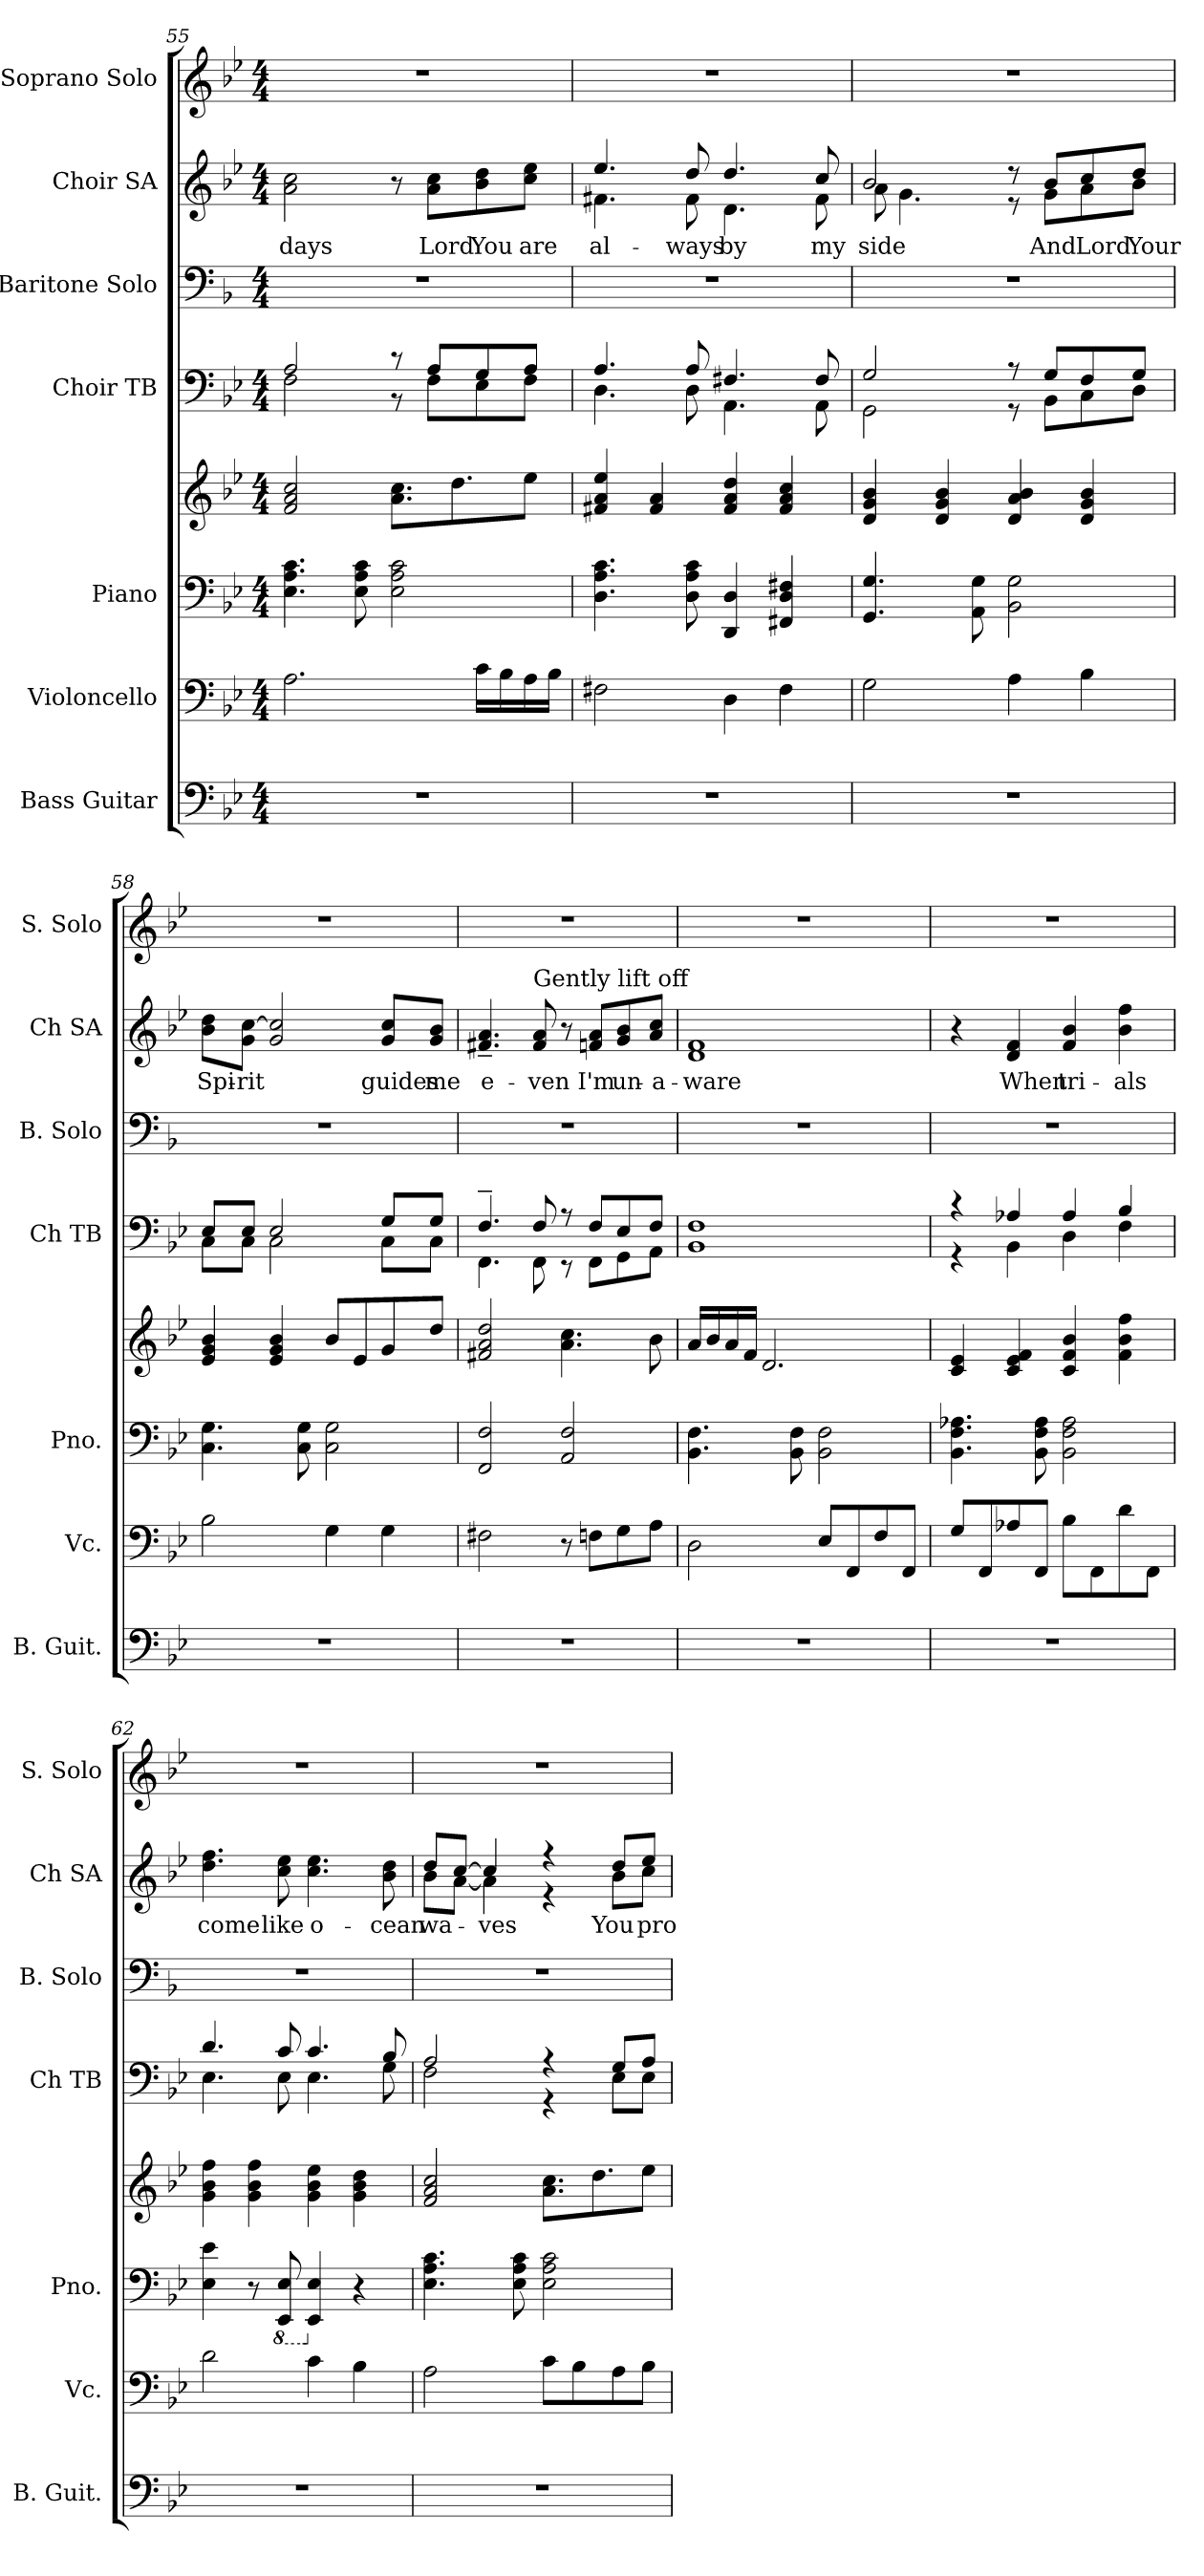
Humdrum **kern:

**kern	**kern	**kern	**kern	**kern	**kern	**kern	**text	**kern
*part7	*part6	*part5	*part5	*part4	*part3	*part2	*part2	*part1
*staff8	*staff7	*staff6	*staff5	*staff4	*staff3	*staff2	*staff2	*staff1
*I"Bass Guitar	*I"Violoncello	*I"Piano	*	*I"Choir TB	*I"Baritone Solo	*I"Choir SA	*	*I"Soprano Solo
*I'B. Guit.	*I'Vc.	*I'Pno.	*	*I'Ch TB	*I'B. Solo	*I'Ch SA	*	*I'S. Solo
*clefF4	*clefF4	*clefF4	*clefG2	*clefF4	*clefF4	*clefG2	*	*clefG2
*ITrd7c12	*	*	*	*	*ITrd4c7	*	*	*
*k[b-e-]	*k[b-e-]	*k[b-e-]	*k[b-e-]	*k[b-e-]	*k[b-e-]	*k[b-e-]	*	*k[b-e-]
*M4/4	*M4/4	*M4/4	*M4/4	*M4/4	*M4/4	*M4/4	*	*M4/4
=55	=55	=55	=55	=55	=55	=55	=55	=55
*	*	*	*	*^	*	*	*	*
!	!	!	!	!	!	!	!	!LO:LY:b	!
1r	2.A\	4.E-\ 4.A\ 4.c\	2f/ 2a/ 2cc/	2A/	2F\	1r	2a\ 2cc\	days	1r
.	.	8E-\ 8A\ 8c\	.	.	.	.	.	.	.
.	.	2E-\ 2A\ 2c\	8.a\ 8.cc\L	8r	8r	.	8r	.	.
!	!	!	!	!	!	!	!	!LO:LY:b	!
.	.	.	.	8A/L	8F\L	.	8a\ 8cc\L	Lord	.
.	.	.	8.dd\	.	.	.	.	.	.
!	!	!	!	!	!	!	!	!LO:LY:b	!
.	16c\LL	.	.	8G/	8E-\	.	8b-\ 8dd\	You	.
.	16B-\	.	.	.	.	.	.	.	.
!	!	!	!	!	!	!	!	!LO:LY:b	!
.	16A\	.	8ee-\J	8A/J	8F\J	.	8cc\ 8ee-\J	are	.
.	16B-\JJ	.	.	.	.	.	.	.	.
=56	=56	=56	=56	=56	=56	=56	=56	=56	=56
!	!	!	!	!	!	!	!	!LO:LY:b	!
*	*	*	*	*	*	*	*^	*	*
1r	2F#X\	4.D\ 4.A\ 4.c\	4f#X/ 4a/ 4ee-/	4.A/	4.D\	1r	4.ee-/	4.f#X\	al-	1r
.	.	.	4f#/ 4a/	.	.	.	.	.	.	.
!	!	!	!	!	!	!	!	!	!LO:LY:b	!
.	.	8D\ 8A\ 8c\	.	8A/	8D\	.	8dd/	8f#\	-ways	.
!	!	!	!	!	!	!	!	!	!LO:LY:b	!
.	4D\	4DD/ 4D/	4f#/ 4a/ 4dd/	4.F#X/	4.AA\	.	4.dd/	4.d\	by	.
.	4F#\	4FF#X/ 4D/ 4F#X/	4f#/ 4a/ 4cc/	.	.	.	.	.	.	.
!	!	!	!	!	!	!	!	!	!LO:LY:b	!
.	.	.	.	8F#/	8AA\	.	8cc/	8f#\	my	.
!!LO:LB:g=z
=57	=57	=57	=57	=57	=57	=57	=57	=57	=57	=57
!	!	!	!	!	!	!	!	!	!LO:LY:b	!
1r	2G\	4.GG/ 4.G/	4d/ 4g/ 4b-/	2G/	2GG\	1r	2b-/	8a\	side	1r
.	.	.	.	.	.	.	.	4.g\	.	.
.	.	.	4d/ 4g/ 4b-/	.	.	.	.	.	.	.
.	.	8AA\ 8G\	.	.	.	.	.	.	.	.
.	4A\	2BB-\ 2G\	4d/ 4a/ 4b-/	8r	8r	.	8r	8r	.	.
!	!	!	!	!	!	!	!	!	!LO:LY:b	!
.	.	.	.	8G/L	8BB-\L	.	8b-/L	8g\L	And	.
!	!	!	!	!	!	!	!	!	!LO:LY:b	!
.	4B-\	.	4d/ 4g/ 4b-/	8F/	8C\	.	8cc/	8a\	Lord	.
!	!	!	!	!	!	!	!	!	!LO:LY:b	!
.	.	.	.	8G/J	8D\J	.	8dd/J	8b-\J	Your	.
=58	=58	=58	=58	=58	=58	=58	=58	=58	=58	=58
!	!	!	!	!	!	!	!	!	!LO:LY:b	!
*	*	*	*	*	*	*	*v	*v	*	*
1r	2B-\	4.C\ 4.G\	4e-/ 4g/ 4b-/	8E-/L	8C\L	1r	8b-\ 8dd\L	Spi-	1r
!	!	!	!	!	!	!	!	!LO:LY:b	!
.	.	.	.	8E-/J	8C\J	.	8g\ [8cc\J	-rit	.
.	.	.	4e-/ 4g/ 4b-/	2E-/	2C\	.	2g/ 2cc/]	.	.
.	.	8C\ 8G\	.	.	.	.	.	.	.
.	4G\	2C\ 2G\	8b-/L	.	.	.	.	.	.
.	.	.	8e-/	.	.	.	.	.	.
!	!	!	!	!	!	!	!	!LO:LY:b	!
.	4G\	.	8g/	8G/L	8C\L	.	8g/ 8cc/L	guides	.
!	!	!	!	!	!	!	!	!LO:LY:b	!
.	.	.	8dd/J	8G/J	8C\J	.	8g/ 8b-/J	me	.
=59	=59	=59	=59	=59	=59	=59	=59	=59	=59
!	!	!	!	!	!	!	!	!LO:LY:b	!
1r	2F#X\	2FF/ 2F/	2f#X/ 2a/ 2dd/	4.F~/	4.FF\	1r	4.f#X/~ 4.a/~	e-	1r
!	!	!	!	!	!	!	!LO:TX:a:t=Gently lift off	!	!
!	!	!	!	!	!	!	!	!LO:LY:b	!
.	.	.	.	8F/	8FF\	.	8f#/ 8a/	-ven	.
.	8r	2AA/ 2F/	4.a\ 4.cc\	8r	8r	.	8r	.	.
!	!	!	!	!	!	!	!	!LO:LY:b	!
.	8Fn\L	.	.	8F/L	8FF\L	.	8fn/ 8a/L	I'm	.
!	!	!	!	!	!	!	!	!LO:LY:b	!
.	8G\	.	.	8E-/	8GG\	.	8g/ 8b-/	un-	.
!	!	!	!	!	!	!	!	!LO:LY:b	!
.	8A\J	.	8b-\	8F/J	8AA\J	.	8a/ 8cc/J	-a-	.
=60	=60	=60	=60	=60	=60	=60	=60	=60	=60
!	!	!	!	!	!	!	!	!LO:LY:b	!
*	*	*	*	*v	*v	*	*	*	*
1r	2D\	4.BB-\ 4.F\	16a/LL	1BB- 1F	1r	1d 1f	-ware	1r
.	.	.	16b-/	.	.	.	.	.
.	.	.	16a/	.	.	.	.	.
.	.	.	16f/JJ	.	.	.	.	.
.	.	.	2.d/	.	.	.	.	.
.	.	8BB-\ 8F\	.	.	.	.	.	.
.	8E-/L	2BB-\ 2F\	.	.	.	.	.	.
.	8FF/	.	.	.	.	.	.	.
.	8F/	.	.	.	.	.	.	.
.	8FF/J	.	.	.	.	.	.	.
!!LO:LB:g=z
=61	=61	=61	=61	=61	=61	=61	=61	=61
*	*	*	*	*^	*	*	*	*
1r	8G/L	4.BB-\ 4.F\ 4.A-X\	4c/ 4e-/	4r	4r	1r	4r	.	1r
.	8FF/	.	.	.	.	.	.	.	.
!	!	!	!	!	!	!	!	!LO:LY:b	!
.	8A-X/	.	4c/ 4e-/ 4f/	4A-X/	4BB-\	.	4d/ 4f/	When	.
.	8FF/J	8BB-\ 8F\ 8A-\	.	.	.	.	.	.	.
!	!	!	!	!	!	!	!	!LO:LY:b	!
.	8B-\L	2BB-\ 2F\ 2A-\	4c/ 4f/ 4b-/	4A-/	4D\	.	4f/ 4b-/	tri-	.
.	8FF\	.	.	.	.	.	.	.	.
!	!	!	!	!	!	!	!	!LO:LY:b	!
.	8d\	.	4f\ 4b-\ 4ff\	4B-/	4F\	.	4b-\ 4ff\	-als	.
.	8FF\J	.	.	.	.	.	.	.	.
=62	=62	=62	=62	=62	=62	=62	=62	=62	=62
!	!	!	!	!	!	!	!	!LO:LY:b	!
1r	2d\	4E-\ 4e-\	4g\ 4b-\ 4ff\	4.d/	4.E-\	1r	4.dd\ 4.ff\	come	1r
.	.	8r	4g\ 4b-\ 4ff\	.	.	.	.	.	.
*	*	*8ba	*	*	*	*	*	*	*
!	!	!	!	!	!	!	!	!LO:LY:b	!
.	.	8EEE-/ 8EE-/	.	8c/	8E-\	.	8cc\ 8ee-\	like	.
*	*	*X8ba	*	*	*	*	*	*	*
!	!	!	!	!	!	!	!	!LO:LY:b	!
.	4c\	4EE-/ 4E-/	4g\ 4b-\ 4ee-\	4.c/	4.E-\	.	4.cc\ 4.ee-\	o-	.
.	4B-\	4r	4g\ 4b-\ 4dd\	.	.	.	.	.	.
!	!	!	!	!	!	!	!	!LO:LY:b	!
.	.	.	.	8B-/	8G\	.	8b-\ 8dd\	-cean	.
=63	=63	=63	=63	=63	=63	=63	=63	=63	=63
!	!	!	!	!	!	!	!	!LO:LY:b	!
*	*	*	*	*	*	*	*^	*	*
1r	2A\	4.E-\ 4.A\ 4.c\	2f/ 2a/ 2cc/	2A/	2F\	1r	8dd/L	8b-\L	wa-	1r
.	.	.	.	.	.	.	[8cc/J	[8a\J	.	.
!	!	!	!	!	!	!	!	!	!LO:LY:b	!
.	.	.	.	.	.	.	4cc/]	4a\]	-ves	.
.	.	8E-\ 8A\ 8c\	.	.	.	.	.	.	.	.
.	8c\L	2E-\ 2A\ 2c\	8.a\ 8.cc\L	4r	4r	.	4r	4r	.	.
.	8B-\	.	.	.	.	.	.	.	.	.
.	.	.	8.dd\	.	.	.	.	.	.	.
!	!	!	!	!	!	!	!	!	!LO:LY:b	!
.	8A\	.	.	8G/L	8E-\L	.	8dd/L	8b-\L	You	.
!	!	!	!	!	!	!	!	!	!LO:LY:b	!
.	8B-\J	.	8ee-\J	8A/J	8E-\J	.	8ee-/J	8cc\J	pro-	.
*	*	*	*	*v	*v	*	*v	*v	*	*
=	=	=	=	=	=	=	=	=
*-	*-	*-	*-	*-	*-	*-	*-	*-
